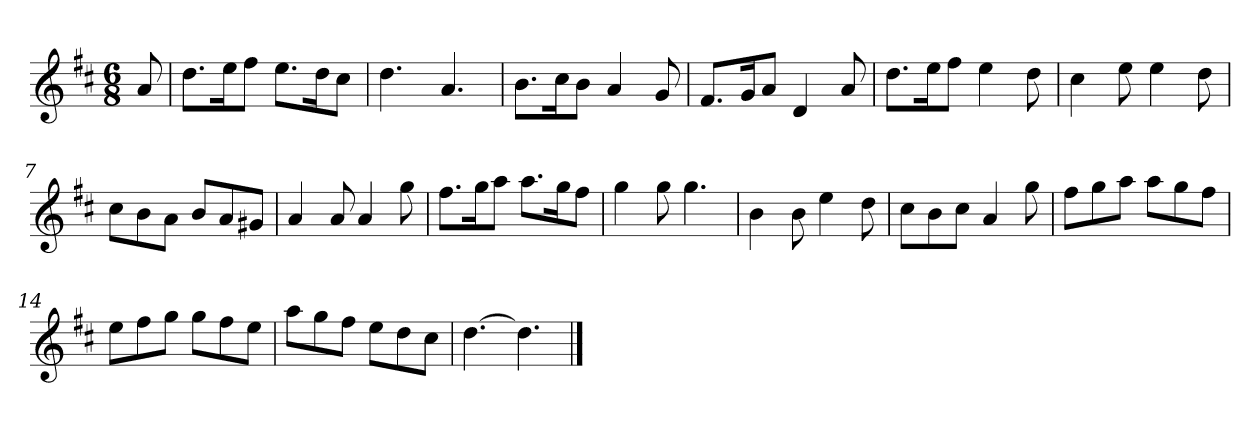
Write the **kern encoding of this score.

**kern
*part1
*staff1
*k[f#c#]
*M6/8
*MM120
=
8a
=1
8.ddL
16eeK
8ff#J
8.eeL
16ddK
8cc#J
=2
4.dd
4.a
=3
8.bL
16cc#K
8bJ
4a
8g
=4
8.f#L
16gK
8aJ
4d
8a
=5
8.ddL
16eeK
8ff#J
4ee
8dd
=6
4cc#
8ee
4ee
8dd
=7
8cc#L
8b
8aJ
8bL
8a
8g#XJ
=8
4a
8a
4a
8gg
=9
8.ff#L
16ggK
8aaJ
8.aaL
16ggK
8ff#J
=10
4gg
8gg
4.gg
=11
4b
8b
4ee
8dd
=12
8cc#L
8b
8cc#J
4a
8gg
=13
8ff#L
8gg
8aaJ
8aaL
8gg
8ff#J
=14
8eeL
8ff#
8ggJ
8ggL
8ff#
8eeJ
=15
8aaL
8gg
8ff#J
8eeL
8dd
8cc#J
=16
[4.dd
4.dd]
==
*-
